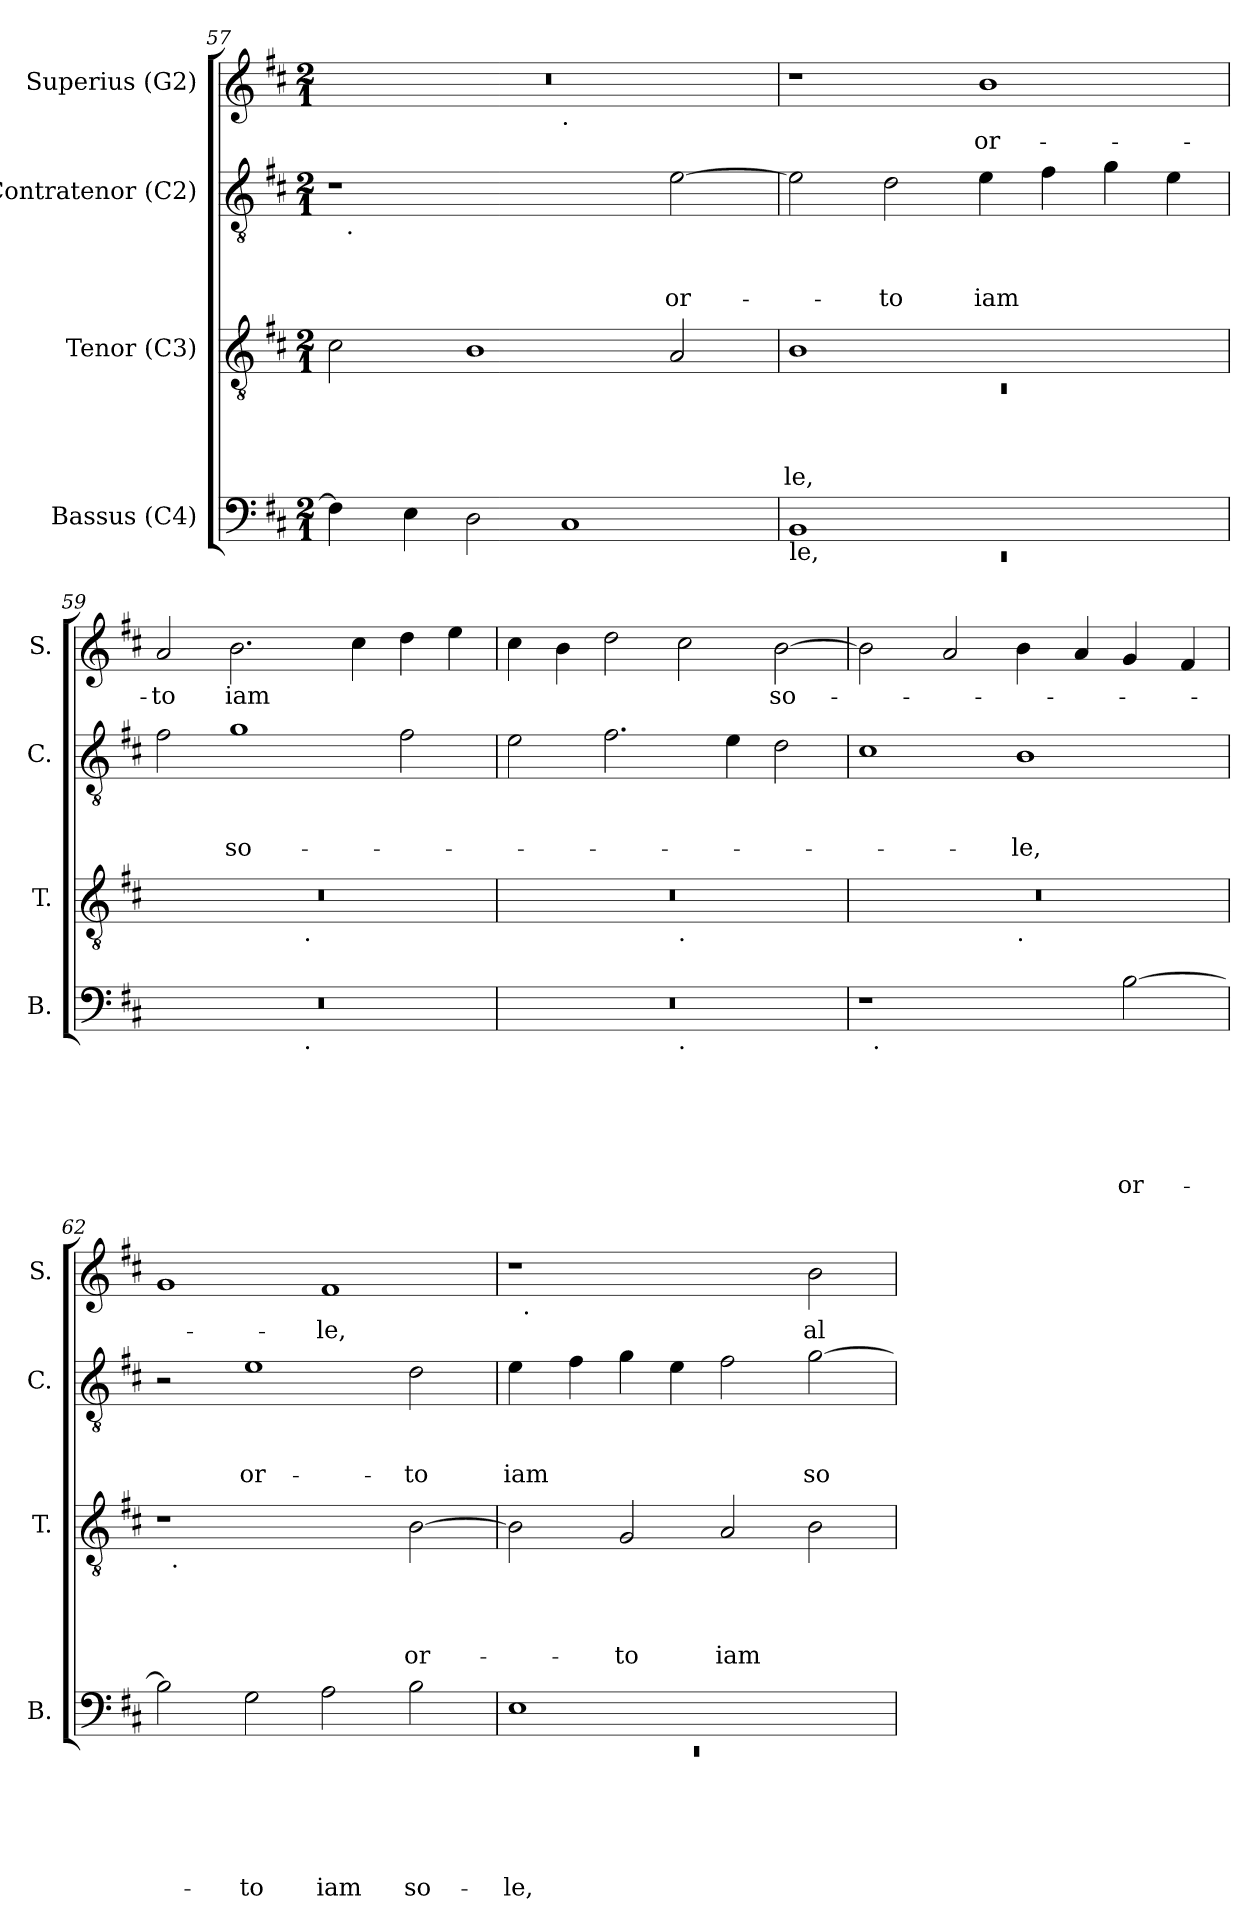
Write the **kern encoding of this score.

**kern	**text	**text	**text	**text	**text	**text	**kern	**text	**text	**text	**text	**kern	**text	**text	**text	**kern	**text
*part4	*part4	*part4	*part4	*part4	*part4	*part4	*part3	*part3	*part3	*part3	*part3	*part2	*part2	*part2	*part2	*part1	*part1
*staff4	*staff4	*staff4	*staff4	*staff4	*staff4	*staff4	*staff3	*staff3	*staff3	*staff3	*staff3	*staff2	*staff2	*staff2	*staff2	*staff1	*staff1
*I"Bassus (C4)	*	*	*	*	*	*	*I"Tenor (C3)	*	*	*	*	*I"Contratenor (C2)	*	*	*	*I"Superius (G2)	*
*I'B.	*	*	*	*	*	*	*I'T.	*	*	*	*	*I'C.	*	*	*	*I'S.	*
*clefF4	*	*	*	*	*	*	*clefGv2	*	*	*	*	*clefGv2	*	*	*	*clefG2	*
*k[f#c#]	*	*	*	*	*	*	*k[f#c#]	*	*	*	*	*k[f#c#]	*	*	*	*k[f#c#]	*
*D:	*	*	*	*	*	*	*D:	*	*	*	*	*D:	*	*	*	*D:	*
*M2/1	*	*	*	*	*	*	*M2/1	*	*	*	*	*M2/1	*	*	*	*M2/1	*
=57	=57	=57	=57	=57	=57	=57	=57	=57	=57	=57	=57	=57	=57	=57	=57	=57	=57
*	*	*	*	*	*	*	*	*	*	*	*	*^	*	*	*	*^	*
4F#\]	.	.	.	.	.	.	2c#\	.	.	.	.	1r	32ryy	.	.	.	0r	1ryy	.
!	!	!	!	!	!	!	!	!	!	!	!	!	!LO:TX:b:t=.	!	!	!	!	!	!
.	.	.	.	.	.	.	.	.	.	.	.	.	1ryy	.	.	.	.	.	.
4E\	.	.	.	.	.	.	.	.	.	.	.	.	.	.	.	.	.	.	.
2D\	.	.	.	.	.	.	1B	.	.	.	.	.	.	.	.	.	.	.	.
!	!	!	!	!	!	!	!	!	!	!	!	!	!	!	!	!	!	!LO:TX:b:t=.	!
1C#	.	.	.	.	.	.	.	.	.	.	.	2ryy	.	.	.	.	.	1ryy	.
.	.	.	.	.	.	.	.	.	.	.	.	.	2ryy	.	.	.	.	.	.
!	!	!	!	!	!	!	!	!	!	!	!	!	!	!	!	!LO:LY:b	!	!	!
.	.	.	.	.	.	.	2A/	.	.	.	.	[>2e\	.	.	.	or-	.	.	.
.	.	.	.	.	.	.	.	.	.	.	.	.	4...ryy	.	.	.	.	.	.
=58	=58	=58	=58	=58	=58	=58	=58	=58	=58	=58	=58	=58	=58	=58	=58	=58	=58	=58	=58
*^	*	*	*	*	*	*	*^	*	*	*	*	*	*	*	*	*	*	*	*
!LO:TX:b:t=le,	!	!	!	!	!	!	!	!	!	!	!	!	!	!	!	!	!	!	!	!	!
!	!LO:N:vis=1	!	!	!	!	!	!	!	!LO:N:vis=1	!	!	!	!LO:LY:b	!	!	!	!	!	!	!	!
*	*	*	*	*	*	*	*	*	*	*	*	*	*	*v	*v	*	*	*	*	*	*
*	*	*	*	*	*	*	*	*	*	*	*	*	*	*	*	*	*	*v	*v	*
1BB	0rEE	.	.	.	.	.	.	1B	0rC	.	.	.	-le,	2e\]	.	.	.	1r	.
!	!	!	!	!	!	!	!	!	!	!	!	!	!	!	!	!	!LO:LY:b	!	!
.	.	.	.	.	.	.	.	.	.	.	.	.	.	2d\	.	.	-to	.	.
!	!	!	!	!	!	!	!	!	!	!	!	!	!	!	!	!	!LO:LY:b	!	!LO:LY:b
1ryy	.	.	.	.	.	.	.	1ryy	.	.	.	.	.	4e\	.	.	iam	1b	or-
.	.	.	.	.	.	.	.	.	.	.	.	.	.	4f#\	.	.	.	.	.
.	.	.	.	.	.	.	.	.	.	.	.	.	.	4g\	.	.	.	.	.
.	.	.	.	.	.	.	.	.	.	.	.	.	.	4e\	.	.	.	.	.
=59	=59	=59	=59	=59	=59	=59	=59	=59	=59	=59	=59	=59	=59	=59	=59	=59	=59	=59	=59
!	!	!	!	!	!	!	!	!	!	!	!	!	!	!	!	!	!	!	!LO:LY:b
0r	1ryy	.	.	.	.	.	.	0r	1ryy	.	.	.	.	2f#\	.	.	.	2a/	-to
!	!	!	!	!	!	!	!	!	!	!	!	!	!	!	!	!	!LO:LY:b	!	!LO:LY:b
.	.	.	.	.	.	.	.	.	.	.	.	.	.	1g	.	.	so-	2.b\	iam
!	!	!	!	!	!	!	!	!	!LO:TX:b:t=.	!	!	!	!	!	!	!	!	!	!
!	!LO:TX:b:t=.	!	!	!	!	!	!	!	!	!	!	!	!	!	!	!	!	!	!
.	1ryy	.	.	.	.	.	.	.	1ryy	.	.	.	.	.	.	.	.	.	.
.	.	.	.	.	.	.	.	.	.	.	.	.	.	.	.	.	.	4cc#\	.
.	.	.	.	.	.	.	.	.	.	.	.	.	.	2f#\	.	.	.	4dd\	.
.	.	.	.	.	.	.	.	.	.	.	.	.	.	.	.	.	.	4ee\	.
!!LO:LB:g=z
=60	=60	=60	=60	=60	=60	=60	=60	=60	=60	=60	=60	=60	=60	=60	=60	=60	=60	=60	=60
0r	1ryy	.	.	.	.	.	.	0r	1ryy	.	.	.	.	2e\	.	.	.	4cc#\	.
.	.	.	.	.	.	.	.	.	.	.	.	.	.	.	.	.	.	4b\	.
.	.	.	.	.	.	.	.	.	.	.	.	.	.	2.f#\	.	.	.	2dd\	.
!	!	!	!	!	!	!	!	!	!LO:TX:b:t=.	!	!	!	!	!	!	!	!	!	!
!	!LO:TX:b:t=.	!	!	!	!	!	!	!	!	!	!	!	!	!	!	!	!	!	!
.	1ryy	.	.	.	.	.	.	.	1ryy	.	.	.	.	.	.	.	.	2cc#\	.
.	.	.	.	.	.	.	.	.	.	.	.	.	.	4e\	.	.	.	.	.
!	!	!	!	!	!	!	!	!	!	!	!	!	!	!	!	!	!	!	!LO:LY:b
.	.	.	.	.	.	.	.	.	.	.	.	.	.	2d\	.	.	.	[>2b\	so-
=61	=61	=61	=61	=61	=61	=61	=61	=61	=61	=61	=61	=61	=61	=61	=61	=61	=61	=61	=61
1r	32ryy	.	.	.	.	.	.	0r	1ryy	.	.	.	.	1c#	.	.	.	2b\]	.
!	!LO:TX:b:t=.	!	!	!	!	!	!	!	!	!	!	!	!	!	!	!	!	!	!
.	1ryy	.	.	.	.	.	.	.	.	.	.	.	.	.	.	.	.	.	.
.	.	.	.	.	.	.	.	.	.	.	.	.	.	.	.	.	.	2a/	.
!	!	!	!	!	!	!	!	!	!LO:TX:b:t=.	!	!	!	!	!	!	!	!	!	!
!	!	!	!	!	!	!	!	!	!	!	!	!	!	!	!	!	!LO:LY:b	!	!
2ryy	.	.	.	.	.	.	.	.	1ryy	.	.	.	.	1B	.	.	-le,	4b\	.
.	2ryy	.	.	.	.	.	.	.	.	.	.	.	.	.	.	.	.	.	.
.	.	.	.	.	.	.	.	.	.	.	.	.	.	.	.	.	.	4a/	.
!	!	!	!	!	!	!	!LO:LY:b	!	!	!	!	!	!	!	!	!	!	!	!
[>2B\	.	.	.	.	.	.	-or-	.	.	.	.	.	.	.	.	.	.	4g/	.
.	4...ryy	.	.	.	.	.	.	.	.	.	.	.	.	.	.	.	.	.	.
.	.	.	.	.	.	.	.	.	.	.	.	.	.	.	.	.	.	4f#/	.
*v	*v	*	*	*	*	*	*	*	*	*	*	*	*	*	*	*	*	*	*
=62	=62	=62	=62	=62	=62	=62	=62	=62	=62	=62	=62	=62	=62	=62	=62	=62	=62	=62
2B\]	.	.	.	.	.	.	1r	32ryy	.	.	.	.	2r	.	.	.	1g	.
!	!	!	!	!	!	!	!	!LO:TX:b:t=.	!	!	!	!	!	!	!	!	!	!
.	.	.	.	.	.	.	.	1ryy	.	.	.	.	.	.	.	.	.	.
!	!	!	!	!	!	!LO:LY:b	!	!	!	!	!	!	!	!	!	!LO:LY:b	!	!
2G\	.	.	.	.	.	-to	.	.	.	.	.	.	1e	.	.	or-	.	.
!	!	!	!	!	!	!LO:LY:b	!	!	!	!	!	!	!	!	!	!	!	!LO:LY:b
2A\	.	.	.	.	.	iam	2ryy	.	.	.	.	.	.	.	.	.	1f#	-le,
.	.	.	.	.	.	.	.	2ryy	.	.	.	.	.	.	.	.	.	.
!	!	!	!	!	!	!LO:LY:b	!	!	!	!	!	!LO:LY:b	!	!	!	!LO:LY:b	!	!
2B\	.	.	.	.	.	so-	[>2B\	.	.	.	.	or-	2d\	.	.	-to	.	.
.	.	.	.	.	.	.	.	4...ryy	.	.	.	.	.	.	.	.	.	.
=63	=63	=63	=63	=63	=63	=63	=63	=63	=63	=63	=63	=63	=63	=63	=63	=63	=63	=63
*^	*	*	*	*	*	*	*	*	*	*	*	*	*	*	*	*	*	*
!	!LO:N:vis=1	!	!	!	!	!	!LO:LY:b	!	!	!	!	!	!	!	!	!	!LO:LY:b	!	!
*	*	*	*	*	*	*	*	*v	*v	*	*	*	*	*	*	*	*	*^	*
1E	0rEE	.	.	.	.	.	-le,	2B\]	.	.	.	.	4e\	.	.	iam	1r	32ryy	.
!	!	!	!	!	!	!	!	!	!	!	!	!	!	!	!	!	!	!LO:TX:b:t=.	!
.	.	.	.	.	.	.	.	.	.	.	.	.	.	.	.	.	.	1ryy	.
.	.	.	.	.	.	.	.	.	.	.	.	.	4f#\	.	.	.	.	.	.
!	!	!	!	!	!	!	!	!	!	!	!	!LO:LY:b	!	!	!	!	!	!	!
.	.	.	.	.	.	.	.	2G/	.	.	.	-to	4g\	.	.	.	.	.	.
.	.	.	.	.	.	.	.	.	.	.	.	.	4e\	.	.	.	.	.	.
!	!	!	!	!	!	!	!	!	!	!	!	!LO:LY:b	!	!	!	!	!	!	!
1ryy	.	.	.	.	.	.	.	2A/	.	.	.	iam	2f#\	.	.	.	2ryy	.	.
.	.	.	.	.	.	.	.	.	.	.	.	.	.	.	.	.	.	2ryy	.
!	!	!	!	!	!	!	!	!	!	!	!	!	!	!	!	!LO:LY:b	!	!	!LO:LY:b
.	.	.	.	.	.	.	.	2B\	.	.	.	.	[<2g\	.	.	so-	2b\	.	al-
.	.	.	.	.	.	.	.	.	.	.	.	.	.	.	.	.	.	4...ryy	.
*v	*v	*	*	*	*	*	*	*	*	*	*	*	*	*	*	*	*v	*v	*
=	=	=	=	=	=	=	=	=	=	=	=	=	=	=	=	=	=
*-	*-	*-	*-	*-	*-	*-	*-	*-	*-	*-	*-	*-	*-	*-	*-	*-	*-
